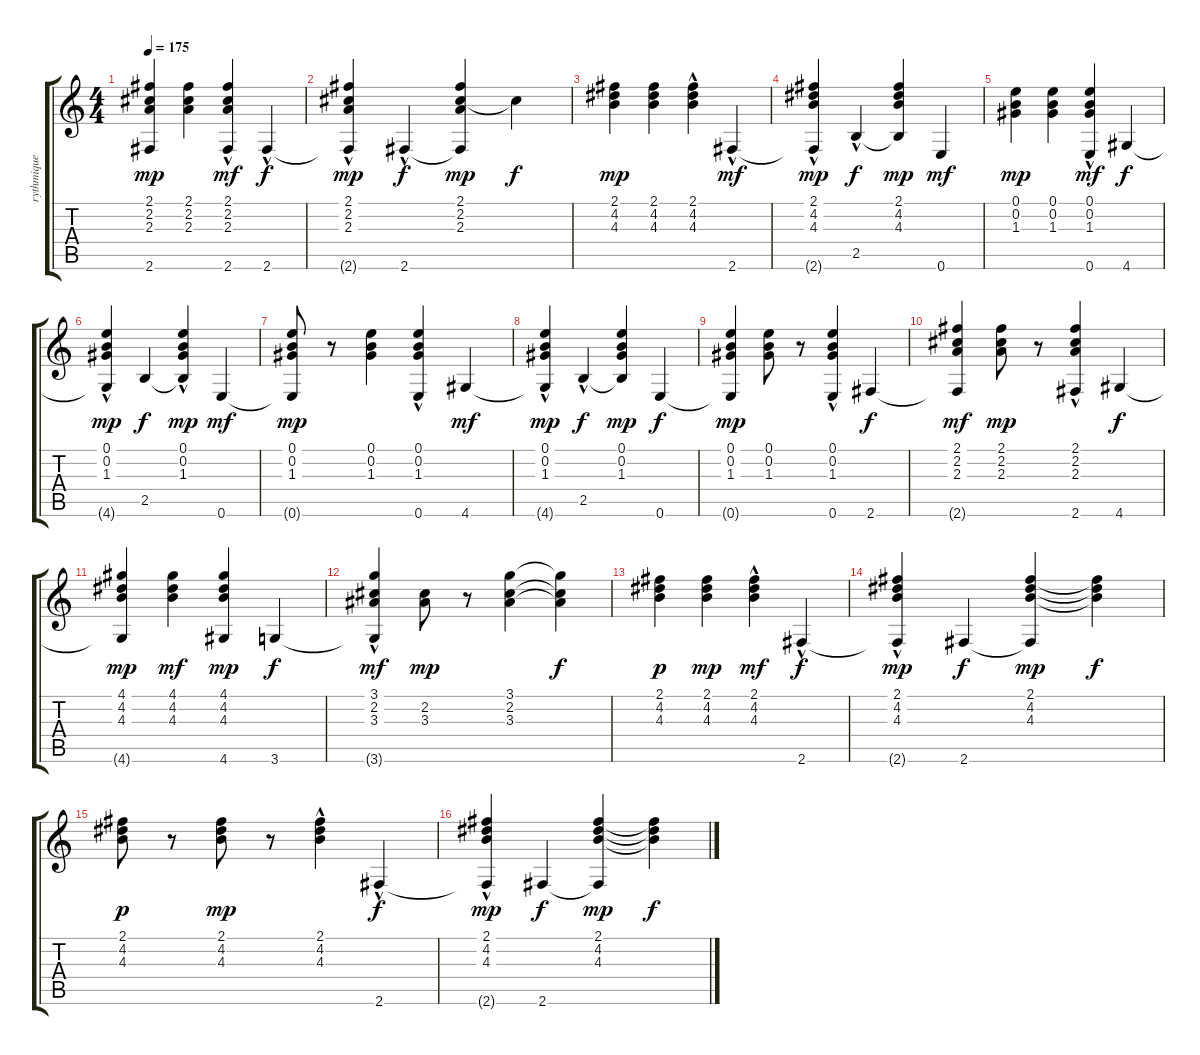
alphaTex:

\track ("rythmique" "rythmique") {instrument acousticguitarnylon}
\staff {score tabs}
\tuning (E4 B3 G3 D3 A2 E2) {hide}
\ts (4 4)
\tempo 175
\clef g2
\ks c
(2.1 2.2 2.3 2.6{t}).4{dy mp} (2.1 2.2 2.3).4 (2.1{hac} 2.2{hac} 2.3{hac} 2.6).4{dy mf} 2.6{hac}.4{dy f} |
(2.1{hac} 2.2{hac} 2.3{hac} 2.6{t}).4{dy mp} 2.6{hac}.4{dy f} (2.1 2.2 2.3 2.6{t}).4{dy mp} 2.2{t}.4{dy f} |
(2.1 4.2 4.3).4{dy mp} (2.1 4.2 4.3).4 (2.1{hac} 4.2{hac} 4.3{hac}).4 2.6{hac}.4{dy mf} |
(2.1{hac} 4.2{hac} 4.3{hac} 2.6{t}).4{dy mp} 2.5{hac}.4{dy f} (2.1 4.2 4.3 2.5{t}).4{dy mp} 0.6.4{dy mf} |
(0.1 0.2 1.3).4{dy mp} (0.1 0.2 1.3).4 (0.1 0.2{hac} 1.3 0.6).4{dy mf} 4.6.4{dy f} |
(0.1{hac} 0.2{hac} 1.3{hac} 4.6{t}).4{dy mp} 2.5.4{dy f} (0.1{hac} 0.2{hac} 1.3{hac} 2.5{t}).4{dy mp} 0.6.4{dy mf} |
(0.1 0.2 1.3 0.6{t}).8{dy mp} r.8 (0.1 0.2 1.3).4 (0.1{hac} 0.2 1.3 0.6).4 4.6.4{dy mf} |
(0.1{hac} 0.2{hac} 1.3{hac} 4.6{t}).4{dy mp} 2.5{hac}.4{dy f} (0.1 0.2 1.3 2.5{t}).4{dy mp} 0.6.4{dy f} |
(0.1 0.2 1.3 0.6{t}).4{dy mp} (0.1 0.2 1.3).8 r.8 (0.1{hac} 0.2{hac} 1.3 0.6).4 2.6.4{dy f} |
(2.1 2.2 2.3 2.6{t}).4{dy mf} (2.1 2.2 2.3).8{dy mp} r.8 (2.1{hac} 2.2{hac} 2.3 2.6).4 4.6.4{dy f} |
(4.1 4.2 4.3 4.6{t}).4{dy mp} (4.1 4.2 4.3).4{dy mf} (4.1 4.2 4.3 4.6).4{dy mp} 3.6.4{dy f} |
(3.1{hac} 2.2 3.3 3.6{t}).4{dy mf} (2.2 3.3).8{dy mp} r.8 (3.1 2.2 3.3).4 (3.1{t} 2.2{t} 3.3{t}).4{dy f} |
(2.1 4.2 4.3).4{dy p} (2.1 4.2 4.3).4{dy mp} (2.1{hac} 4.2{hac} 4.3{hac}).4{dy mf} 2.6{hac}.4{dy f} |
(2.1{hac} 4.2{hac} 4.3{hac} 2.6{t}).4{dy mp} 2.6.4{dy f} (2.1 4.2 4.3 2.6{t}).4{dy mp} (2.1{t} 4.2{t} 4.3{t}).4{dy f} |
(2.1 4.2 4.3).8{dy p} r.8 (2.1 4.2 4.3).8{dy mp} r.8 (2.1 4.2{hac} 4.3{hac}).4 2.6{hac}.4{dy f} |
(2.1{hac} 4.2{hac} 4.3{hac} 2.6{t}).4{dy mp} 2.6.4{dy f} (2.1 4.2 4.3 2.6{t}).4{dy mp} (2.1{t} 4.2{t} 4.3{t}).4{dy f}
